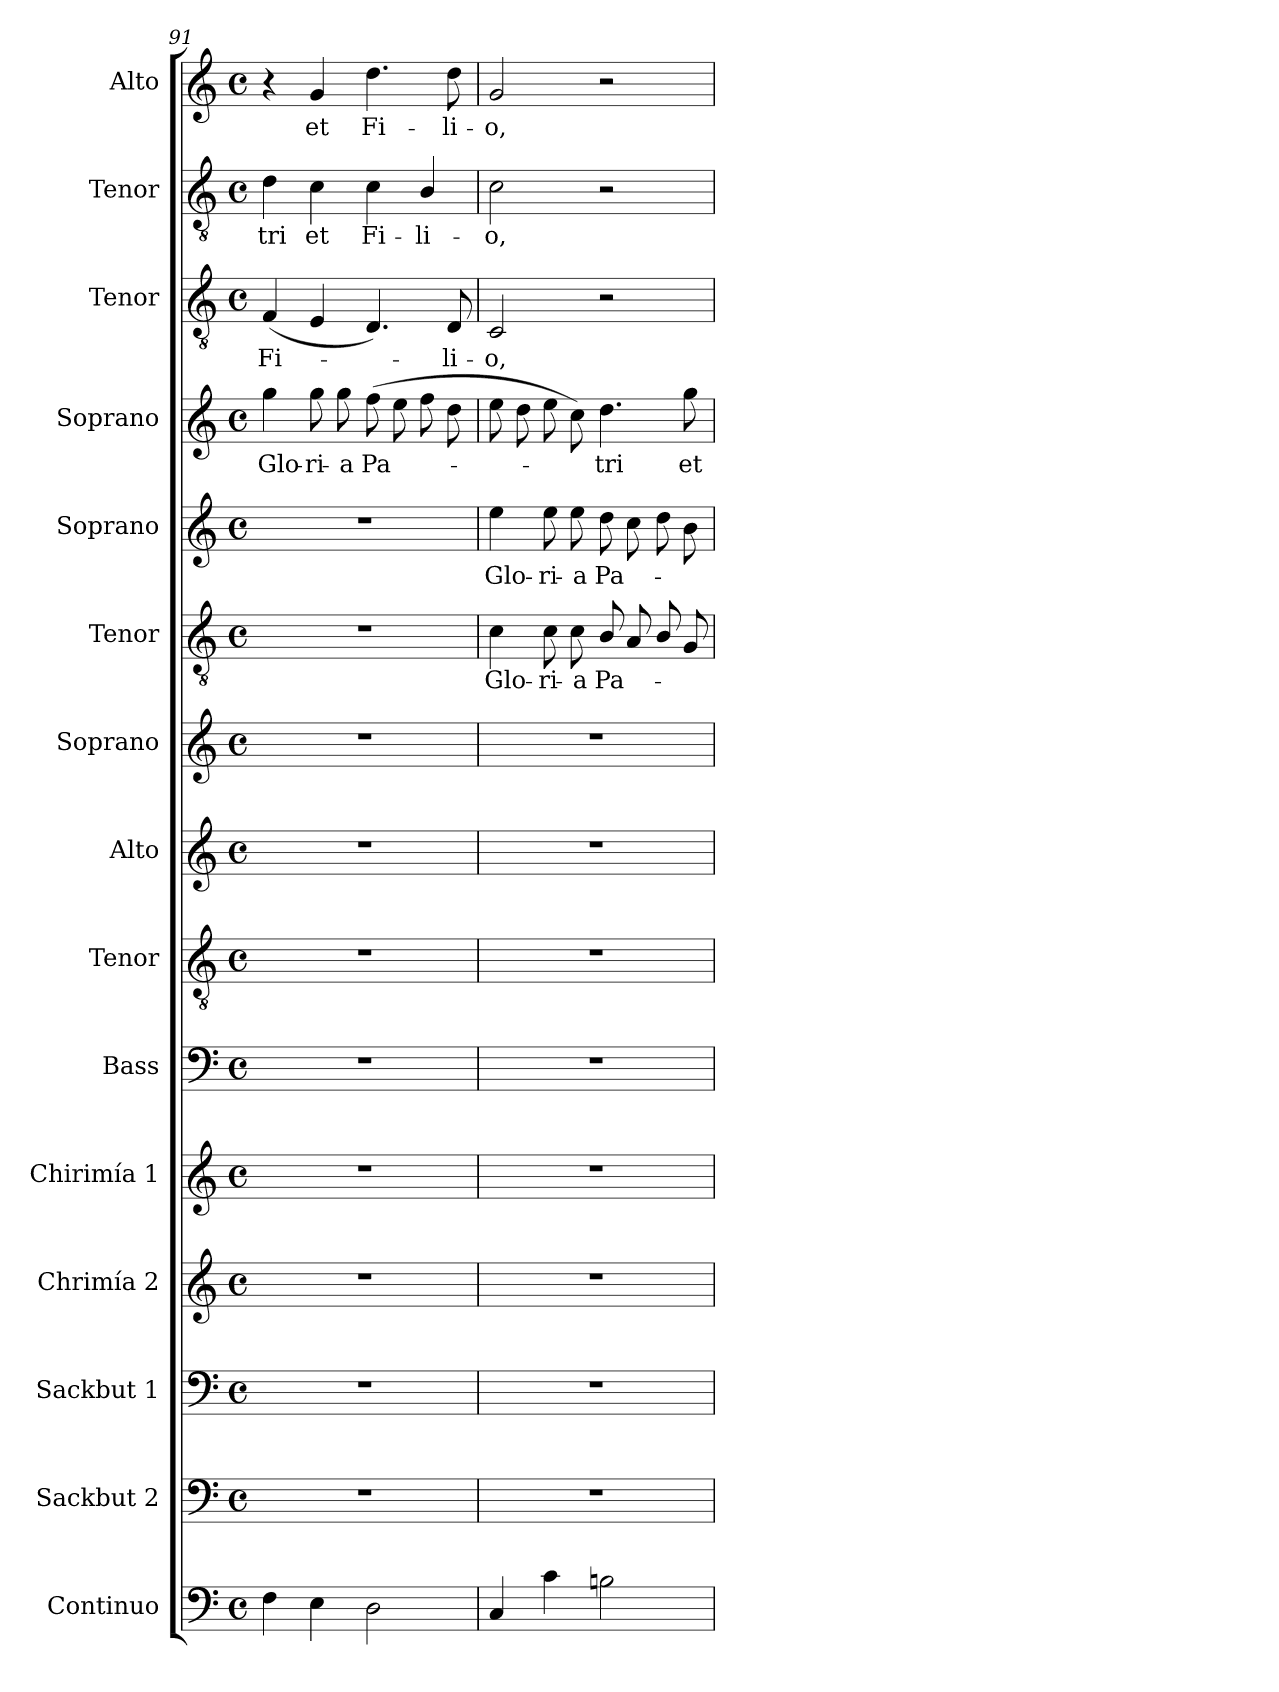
**kern	**kern	**kern	**kern	**kern	**kern	**kern	**kern	**kern	**kern	**text	**kern	**text	**kern	**text	**kern	**text	**kern	**text	**kern	**text
*part15	*part14	*part13	*part12	*part11	*part10	*part9	*part8	*part7	*part6	*part6	*part5	*part5	*part4	*part4	*part3	*part3	*part2	*part2	*part1	*part1
*staff15	*staff14	*staff13	*staff12	*staff11	*staff10	*staff9	*staff8	*staff7	*staff6	*staff6	*staff5	*staff5	*staff4	*staff4	*staff3	*staff3	*staff2	*staff2	*staff1	*staff1
*I"Continuo	*I"Sackbut 2	*I"Sackbut 1	*I"Chrimía 2	*I"Chirimía 1	*I"Bass	*I"Tenor	*I"Alto	*I"Soprano	*I"Tenor	*	*I"Soprano	*	*I"Soprano	*	*I"Tenor	*	*I"Tenor	*	*I"Alto	*
*I'Cont.	*I'Sckbt 2.	*I'Sckbt 1.	*I'Ch2.	*I'Ch1.	*I'B.	*I'T.	*I'A.	*I'S.	*I'T.	*	*I'S.	*	*I'S.	*	*I'T.	*	*I'T.	*	*I'A.	*
*clefF4	*clefF4	*clefF4	*clefG2	*clefG2	*clefF4	*clefGv2	*clefG2	*clefG2	*clefGv2	*	*clefG2	*	*clefG2	*	*clefGv2	*	*clefGv2	*	*clefG2	*
*	*	*	*	*	*	*ITrd7c12	*	*	*ITrd7c12	*	*	*	*	*	*ITrd7c12	*	*ITrd7c12	*	*	*
*k[]	*k[]	*k[]	*k[]	*k[]	*k[]	*k[]	*k[]	*k[]	*k[]	*	*k[]	*	*k[]	*	*k[]	*	*k[]	*	*k[]	*
*C:	*C:	*C:	*C:	*C:	*C:	*C:	*C:	*C:	*C:	*	*C:	*	*C:	*	*C:	*	*C:	*	*C:	*
*M4/4	*M4/4	*M4/4	*M4/4	*M4/4	*M4/4	*M4/4	*M4/4	*M4/4	*M4/4	*	*M4/4	*	*M4/4	*	*M4/4	*	*M4/4	*	*M4/4	*
*met(c)	*met(c)	*met(c)	*met(c)	*met(c)	*met(c)	*met(c)	*met(c)	*met(c)	*met(c)	*	*met(c)	*	*met(c)	*	*met(c)	*	*met(c)	*	*met(c)	*
=91	=91	=91	=91	=91	=91	=91	=91	=91	=91	=91	=91	=91	=91	=91	=91	=91	=91	=91	=91	=91
!	!	!	!	!	!	!	!	!	!	!	!	!	!	!LO:LY:b:color=#000000	!	!	!	!	!	!
!	!	!	!	!	!	!	!	!	!	!	!	!	!	!	!	!LO:LY:b:color=#000000	!	!	!	!
!	!	!	!	!	!	!	!	!	!	!	!	!	!	!	!	!	!	!LO:LY:b:color=#000000	!	!
4Fi\	1r	1r	1r	1r	1r	1r	1r	1r	1r	.	1r	.	4ggi\	Glo-	(4FFi/	Fi-	4Di\	-tri	4r	.
!	!	!	!	!	!	!	!	!	!	!	!	!	!	!LO:LY:b:color=#000000	!	!	!	!	!	!
!	!	!	!	!	!	!	!	!	!	!	!	!	!	!	!	!	!	!LO:LY:b:color=#000000	!	!
!	!	!	!	!	!	!	!	!	!	!	!	!	!	!	!	!	!	!	!	!LO:LY:b:color=#000000
4Ei\	.	.	.	.	.	.	.	.	.	.	.	.	8ggi\	-ri-	4EEi/	.	4Ci\	et	4gi/	et
!	!	!	!	!	!	!	!	!	!	!	!	!	!	!LO:LY:b:color=#000000	!	!	!	!	!	!
.	.	.	.	.	.	.	.	.	.	.	.	.	8ggi\	-a	.	.	.	.	.	.
!	!	!	!	!	!	!	!	!	!	!	!	!	!	!LO:LY:b:color=#000000	!	!	!	!	!	!
!	!	!	!	!	!	!	!	!	!	!	!	!	!	!	!	!	!	!LO:LY:b:color=#000000	!	!
!	!	!	!	!	!	!	!	!	!	!	!	!	!	!	!	!	!	!	!	!LO:LY:b:color=#000000
2Di\	.	.	.	.	.	.	.	.	.	.	.	.	(8ffi\	Pa-	4.DDi/)	.	4Ci\	Fi-	4.ddi\	Fi-
.	.	.	.	.	.	.	.	.	.	.	.	.	8eei\	.	.	.	.	.	.	.
!	!	!	!	!	!	!	!	!	!	!	!	!	!	!	!	!	!	!LO:LY:b:color=#000000	!	!
.	.	.	.	.	.	.	.	.	.	.	.	.	8ffi\	.	.	.	4BBi/	-li-	.	.
!	!	!	!	!	!	!	!	!	!	!	!	!	!	!	!	!LO:LY:b:color=#000000	!	!	!	!
!	!	!	!	!	!	!	!	!	!	!	!	!	!	!	!	!	!	!	!	!LO:LY:b:color=#000000
.	.	.	.	.	.	.	.	.	.	.	.	.	8ddi\	.	8DDi/	-li-	.	.	8ddi\	-li-
!!LO:PB:g=z
=92	=92	=92	=92	=92	=92	=92	=92	=92	=92	=92	=92	=92	=92	=92	=92	=92	=92	=92	=92	=92
!	!	!	!	!	!	!	!	!	!	!LO:LY:b:color=#000000	!	!	!	!	!	!	!	!	!	!
!	!	!	!	!	!	!	!	!	!	!	!	!LO:LY:b:color=#000000	!	!	!	!	!	!	!	!
!	!	!	!	!	!	!	!	!	!	!	!	!	!	!	!	!LO:LY:b:color=#000000	!	!	!	!
!	!	!	!	!	!	!	!	!	!	!	!	!	!	!	!	!	!	!LO:LY:b:color=#000000	!	!
!	!	!	!	!	!	!	!	!	!	!	!	!	!	!	!	!	!	!	!	!LO:LY:b:color=#000000
4Ci/	1r	1r	1r	1r	1r	1r	1r	1r	4Ci\	Glo-	4eei\	Glo-	8eei\	.	2CCi/	-o,	2Ci\	-o,	2gi/	-o,
.	.	.	.	.	.	.	.	.	.	.	.	.	8ddi\	.	.	.	.	.	.	.
!	!	!	!	!	!	!	!	!	!	!LO:LY:b:color=#000000	!	!	!	!	!	!	!	!	!	!
!	!	!	!	!	!	!	!	!	!	!	!	!LO:LY:b:color=#000000	!	!	!	!	!	!	!	!
4ci\	.	.	.	.	.	.	.	.	8Ci\	-ri-	8eei\	-ri-	8eei\	.	.	.	.	.	.	.
!	!	!	!	!	!	!	!	!	!	!LO:LY:b:color=#000000	!	!	!	!	!	!	!	!	!	!
!	!	!	!	!	!	!	!	!	!	!	!	!LO:LY:b:color=#000000	!	!	!	!	!	!	!	!
.	.	.	.	.	.	.	.	.	8Ci\	-a	8eei\	-a	8cci\)	.	.	.	.	.	.	.
!	!	!	!	!	!	!	!	!	!	!LO:LY:b:color=#000000	!	!	!	!	!	!	!	!	!	!
!	!	!	!	!	!	!	!	!	!	!	!	!LO:LY:b:color=#000000	!	!	!	!	!	!	!	!
!	!	!	!	!	!	!	!	!	!	!	!	!	!	!LO:LY:b:color=#000000	!	!	!	!	!	!
2Bni\	.	.	.	.	.	.	.	.	8BBi/	Pa-	8ddi\	Pa-	4.ddi\	-tri	2r	.	2r	.	2r	.
.	.	.	.	.	.	.	.	.	8AAi/	.	8cci\	.	.	.	.	.	.	.	.	.
.	.	.	.	.	.	.	.	.	8BBi/	.	8ddi\	.	.	.	.	.	.	.	.	.
!	!	!	!	!	!	!	!	!	!	!	!	!	!	!LO:LY:b:color=#000000	!	!	!	!	!	!
.	.	.	.	.	.	.	.	.	8GGi/	.	8bi\	.	8ggi\	et	.	.	.	.	.	.
=	=	=	=	=	=	=	=	=	=	=	=	=	=	=	=	=	=	=	=	=
*-	*-	*-	*-	*-	*-	*-	*-	*-	*-	*-	*-	*-	*-	*-	*-	*-	*-	*-	*-	*-
